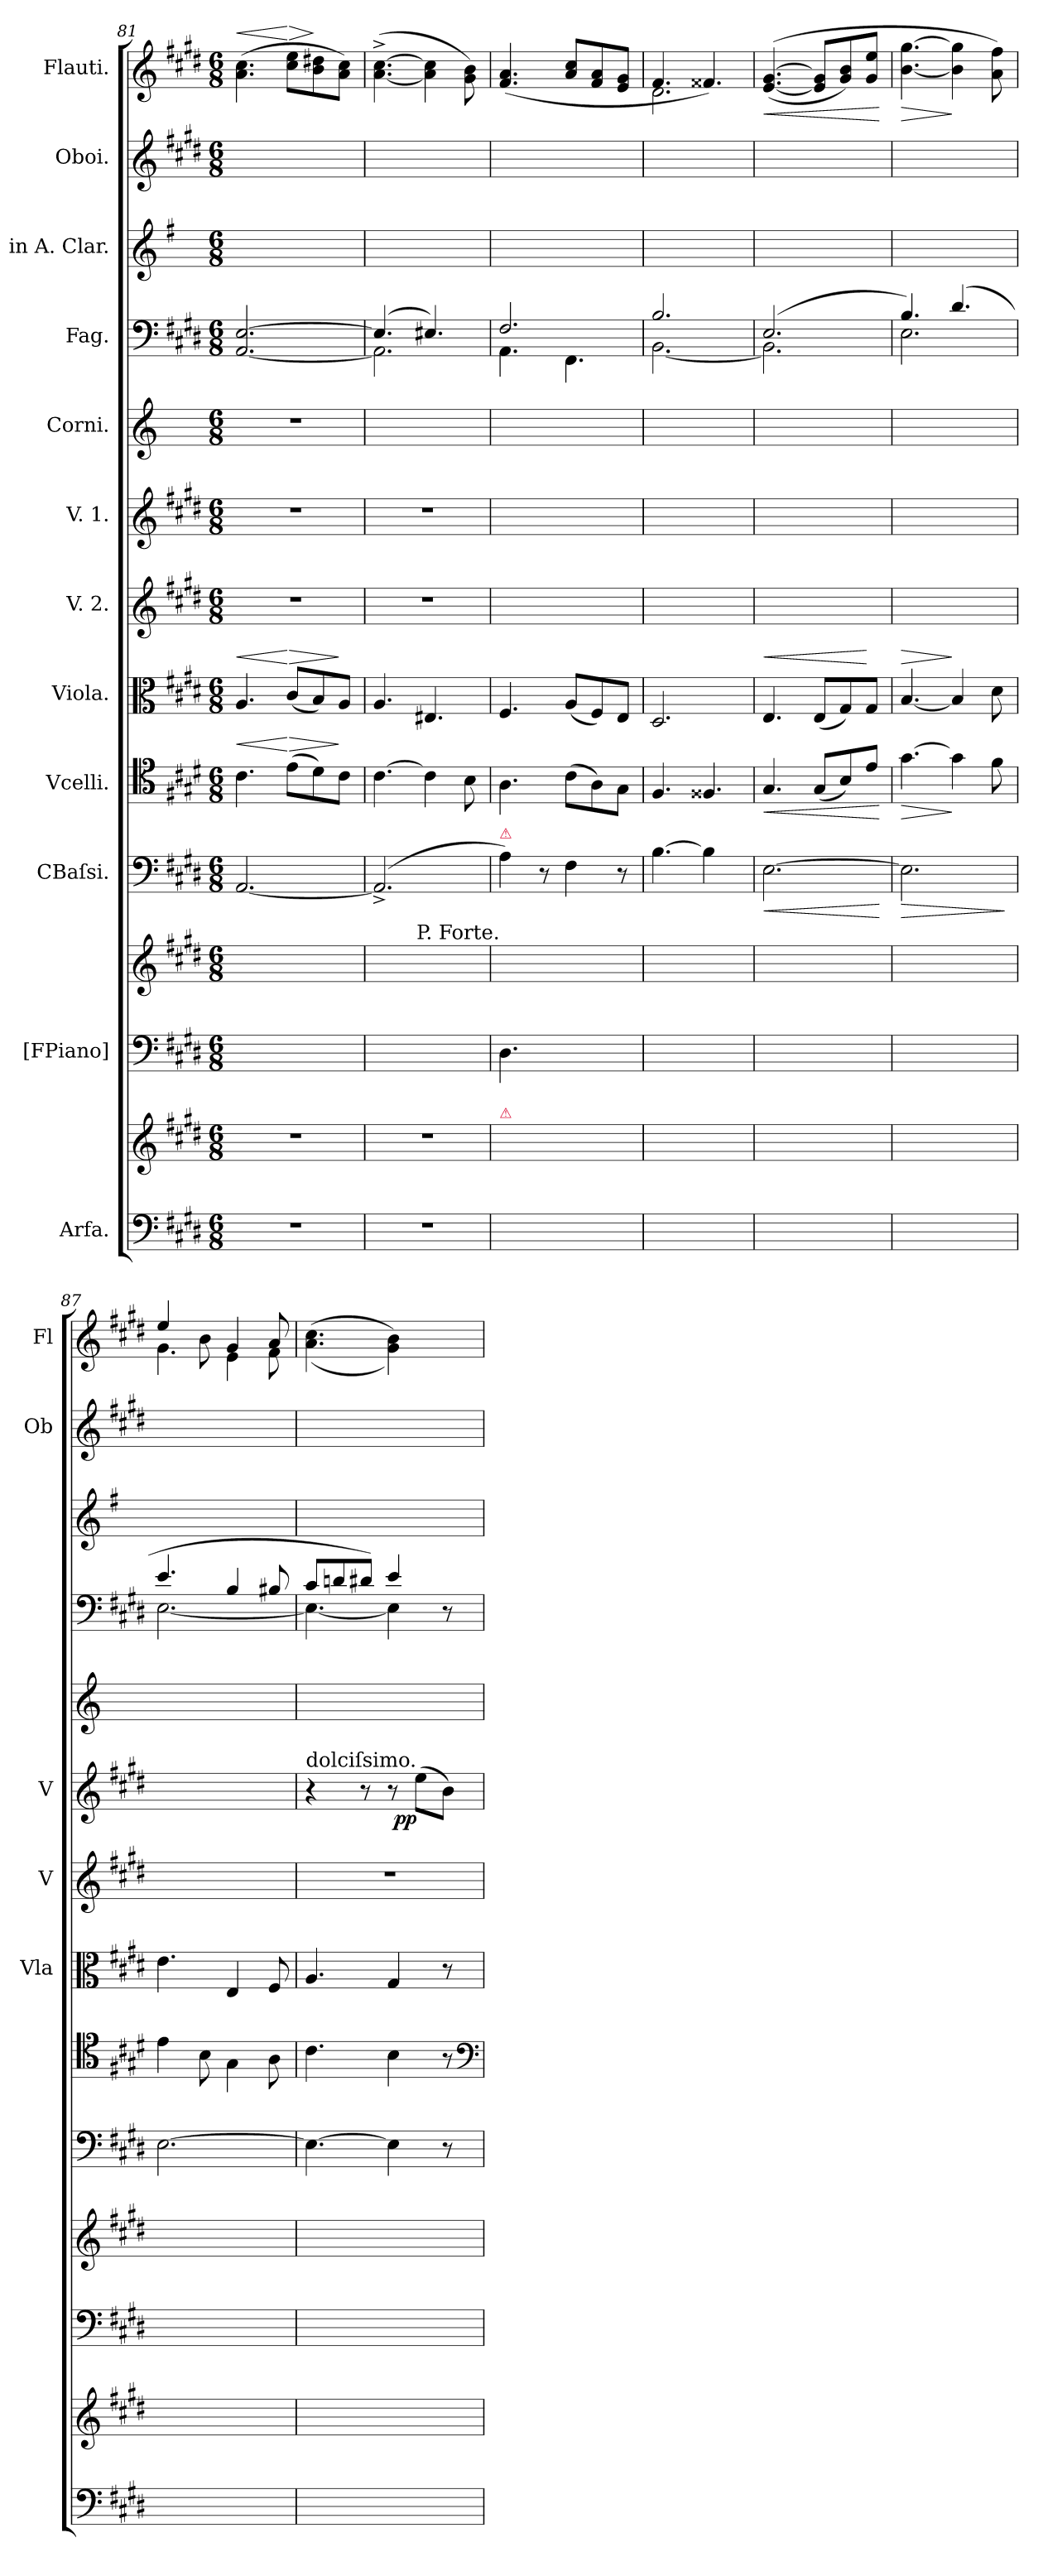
**kern	**kern	**kern	**kern	**kern	**dynam	**kern	**dynam	**kern	**dynam	**kern	**kern	**dynam	**kern	**kern	**kern	**kern	**kern	**dynam
*part12	*part12	*part11	*part11	*part10	*part10	*part9	*part9	*part8	*part8	*part7	*part6	*part6	*part5	*part4	*part3	*part2	*part1	*part1
*staff14	*staff13	*staff12	*staff11	*staff10	*staff10	*staff9	*staff9	*staff8	*staff8	*staff7	*staff6	*staff6	*staff5	*staff4	*staff3	*staff2	*staff1	*staff1
*I"Arfa.	*	*I"[FPiano]	*	*I"CBaſsi.	*	*I"Vcelli.	*	*I"Viola.	*	*I"V. 2.	*I"V. 1.	*	*I"Corni.	*I"Fag.	*I"in A. Clar.	*I"Oboi.	*I"Flauti.	*
*	*	*	*	*	*	*	*	*I'Vla	*	*I'V	*I'V	*	*	*	*	*I'Ob	*I'Fl	*
*clefF4	*clefG2	*clefF4	*clefG2	*clefF4	*	*clefC4	*	*clefC3	*	*clefG2	*clefG2	*	*clefG2	*clefF4	*clefG2	*clefG2	*clefG2	*
*	*	*	*	*	*	*	*	*	*	*	*	*	*ITrd5c8	*	*ITrd2c3	*	*	*
*k[f#c#g#d#]	*k[f#c#g#d#]	*k[f#c#g#d#]	*k[f#c#g#d#]	*k[f#c#g#d#]	*	*k[f#c#g#d#]	*	*k[f#c#g#d#]	*	*k[f#c#g#d#]	*k[f#c#g#d#]	*	*k[f#c#g#d#]	*k[f#c#g#d#]	*k[f#c#g#d#]	*k[f#c#g#d#]	*k[f#c#g#d#]	*
*M6/8	*M6/8	*M6/8	*M6/8	*M6/8	*	*M6/8	*	*M6/8	*	*M6/8	*M6/8	*	*M6/8	*M6/8	*M6/8	*M6/8	*M6/8	*
=81	=81	=81	=81	=81	=81	=81	=81	=81	=81	=81	=81	=81	=81	=81	=81	=81	=81	=81
!	!	!	!	!	!	!	!LO:HP:a	!	!LO:HP:a	!	!	!	!	!	!	!	!	!LO:HP:a
2.r	2.r	2.ryy	2.ryy	[2.AA/	.	4.c#\	<	4.A/	<	2.r	2.r	.	2.r	[2.AA/ [2.E/	2.ryy	2.ryy	(4.a\ 4.cc#\	<
!	!	!	!	!	!	!	!LO:HP:n=1:a	!	!LO:HP:n=1:a	!	!	!	!	!	!	!	!	!LO:HP:n=1:a
.	.	.	.	.	.	(8e\L	[ >	(8c#/L	[ >	.	.	.	.	.	.	.	8cc#\ 8ee\L	[ >
.	.	.	.	.	.	8d#\)	.	8B/)	.	.	.	.	.	.	.	.	8b\ 8dd#X\	]
.	.	.	.	.	.	8c#\J	]	8A/J	]	.	.	.	.	.	.	.	8a\ 8cc#\J)	.
=82	=82	=82	=82	=82	=82	=82	=82	=82	=82	=82	=82	=82	=82	=82	=82	=82	=82	=82
*	*	*	*	*	*	*	*	*	*	*	*	*	*	*^	*	*	*	*
2.r	2.r	2.ryy	2.ryy	(<2.AA^/]	.	[4.c#\	.	4.A/	.	2.r	2.r	.	2.ryy	(4.E/]	2.AA\]	2.ryy	2.ryy	([4.a^\ [4.cc#^\	.
.	.	.	.	.	.	4c#\]	.	4.E#X/	.	.	.	.	.	4.E#X/)	.	.	.	4a]\ 4cc#]\	.
.	.	.	.	.	.	8B\	.	.	.	.	.	.	.	.	.	.	.	8g#\ 8b\)	.
=83	=83	=83	=83	=83	=83	=83	=83	=83	=83	=83	=83	=83	=83	=83	=83	=83	=83	=83	=83
!	!	!	!	!LO:TX:a:color=crimson:t=⚠	!	!	!	!	!	!	!	!	!	!	!	!	!	!	!
!	!	!	!LO:TX:a:rj:t=P. Forte.	!	!	!	!	!	!	!	!	!	!	!	!	!	!	!	!
!	!LO:TX:a:color=crimson:t=⚠	!	!	!	!	!	!	!	!	!	!	!	!	!	!	!	!	!	!
2.ryy	2.ryy	4.D#\	2.ryy	4A\)	.	4.A\	.	4.F#/	.	2.ryy	2.ryy	.	2.ryy	2.F#/	4.AA\	2.ryy	2.ryy	(>4.f#/ 4.a/	.
.	.	.	.	8r	.	.	.	.	.	.	.	.	.	.	.	.	.	.	.
.	.	4.ryy	.	4F#\	.	(8c#\L	.	(8A/L	.	.	.	.	.	.	4.FF#\	.	.	8a/ 8cc#/L	.
.	.	.	.	.	.	8A\)	.	8F#/)	.	.	.	.	.	.	.	.	.	8f#/ 8a/	.
.	.	.	.	8r	.	8G#\J	.	8E/J	.	.	.	.	.	.	.	.	.	8e/ 8g#/J	.
=84	=84	=84	=84	=84	=84	=84	=84	=84	=84	=84	=84	=84	=84	=84	=84	=84	=84	=84	=84
*	*	*	*	*	*	*	*	*	*	*	*	*	*	*	*	*	*	*^	*
2.ryy	2.ryy	2.ryy	2.ryy	[4.B\	.	4.F#/	.	2.D#/	.	2.ryy	2.ryy	.	2.ryy	2.B/	[2.BB\	2.ryy	2.ryy	4.f#/	2.d#\	.
!	!	!	!	!LO:N:vis=4	!	!	!	!	!	!	!	!	!	!	!	!	!	!	!	!
.	.	.	.	4.B\]	.	4.F##X/	.	.	.	.	.	.	.	.	.	.	.	4.f##X/)	.	.
*	*	*	*	*	*	*	*	*	*	*	*	*	*	*	*	*	*	*v	*v	*
=85	=85	=85	=85	=85	=85	=85	=85	=85	=85	=85	=85	=85	=85	=85	=85	=85	=85	=85	=85
!	!	!	!	!	!LO:HP:b	!	!LO:HP:b	!	!LO:HP:a	!	!	!	!	!	!	!	!	!	!LO:HP:b
2.ryy	2.ryy	2.ryy	2.ryy	[2.E\	<	4.G#/	<	4.E/	<	2.ryy	2.ryy	.	2.ryy	(2.E/	2.BB\]	2.ryy	2.ryy	(<(>[4.e/ [4.g#/	<
.	.	.	.	.	.	(8G#/L	.	(8E/L	.	.	.	.	.	.	.	.	.	8e]/ 8g#]/L	.
.	.	.	.	.	.	8B/)	.	8G#/)	.	.	.	.	.	.	.	.	.	8g#/ 8b/)	.
.	.	.	.	.	.	8e/J	.	8G#/J	[	.	.	.	.	.	.	.	.	8g#/ 8ee/J	.
*	*	*	*	*	*	*	*	*	*	*	*	*	*	*v	*v	*	*	*	*
.	.	.	.	.	[	.	[	.	.	.	.	.	.	.	.	.	.	[
=86	=86	=86	=86	=86	=86	=86	=86	=86	=86	=86	=86	=86	=86	=86	=86	=86	=86	=86
!	!	!	!	!	!LO:HP:b	!	!LO:HP:b	!	!LO:HP:a	!	!	!	!	!	!	!	!	!LO:HP:b
*	*	*	*	*	*	*	*	*	*	*	*	*	*	*^	*	*	*	*
2.ryy	2.ryy	2.ryy	2.ryy	2.E\]	>	[4.g#\	>	[4.B/	>	2.ryy	2.ryy	.	2.ryy	4.B/)	2.E\	2.ryy	2.ryy	[4.b\ [4.gg#\	>
.	.	.	.	.	.	4g#\]	]	4B/]	]	.	.	.	.	(4.d#/	.	.	.	4b]\ 4gg#]\	]
.	.	.	.	.	.	8f#\	.	8d#\	.	.	.	.	.	.	.	.	.	8a\ 8ff#\)	.
*	*	*	*	*	*	*	*	*	*	*	*	*	*	*v	*v	*	*	*	*
.	.	.	.	.	]	.	.	.	.	.	.	.	.	.	.	.	.	.
=87	=87	=87	=87	=87	=87	=87	=87	=87	=87	=87	=87	=87	=87	=87	=87	=87	=87	=87
*	*	*	*	*	*	*	*	*	*	*	*	*	*	*^	*	*	*^	*
2.ryy	2.ryy	2.ryy	2.ryy	[2.E\	.	4e\	.	4.e\	.	2.ryy	2.ryy	.	2.ryy	4.e/	[2.E\	2.ryy	2.ryy	4ee/	4.g#\	.
.	.	.	.	.	.	8B\	.	.	.	.	.	.	.	.	.	.	.	8b\	.	.
.	.	.	.	.	.	4G#\	.	4E/	.	.	.	.	.	4B/	.	.	.	4g#/	4e\	.
.	.	.	.	.	.	8A\	.	8F#/	.	.	.	.	.	8B#X/	.	.	.	8a/	8f#\	.
=88	=88	=88	=88	=88	=88	=88	=88	=88	=88	=88	=88	=88	=88	=88	=88	=88	=88	=88	=88	=88
!	!	!	!	!	!	!	!	!	!	!	!LO:TX:a:t=dolciſsimo.	!	!	!	!	!	!	!	!	!
*	*	*	*	*	*	*	*	*	*	*	*	*	*	*	*	*	*	*v	*v	*
2.ryy	2.ryy	2.ryy	2.ryy	4.E\_	.	4.c#\	.	4.A/	.	2.r	4r	.	2.ryy	8c#/L	4.E\_	2.ryy	2.ryy	(<(>4.a\ 4.cc#\	.
.	.	.	.	.	.	.	.	.	.	.	.	.	.	8dn/	.	.	.	.	.
.	.	.	.	.	.	.	.	.	.	.	8r	.	.	8d#X/J)	.	.	.	.	.
!	!	!	!	!	!	!	!	!	!	!	!	!	!	!	!	!	!	!LO:N:vis=4	!
.	.	.	.	4E\]	.	4B\	.	4G#/	.	.	8r	.	.	4e/	4E\]	.	.	4.g#\ 4.b\))	.
!	!	!	!	!	!	!	!	!	!	!	!	!LO:DY:rj	!	!	!	!	!	!	!
.	.	.	.	.	.	.	.	.	.	.	(8ee\L	pp	.	.	.	.	.	.	.
.	.	.	.	8r	.	8r	.	8r	.	.	8b\J)	.	.	8r	8ryy	.	.	.	.
*	*	*	*	*	*	*	*	*	*	*	*	*	*	*v	*v	*	*	*	*
*	*	*	*	*	*	*clefF4	*	*	*	*	*	*	*	*	*	*	*	*
=	=	=	=	=	=	=	=	=	=	=	=	=	=	=	=	=	=	=
*-	*-	*-	*-	*-	*-	*-	*-	*-	*-	*-	*-	*-	*-	*-	*-	*-	*-	*-
